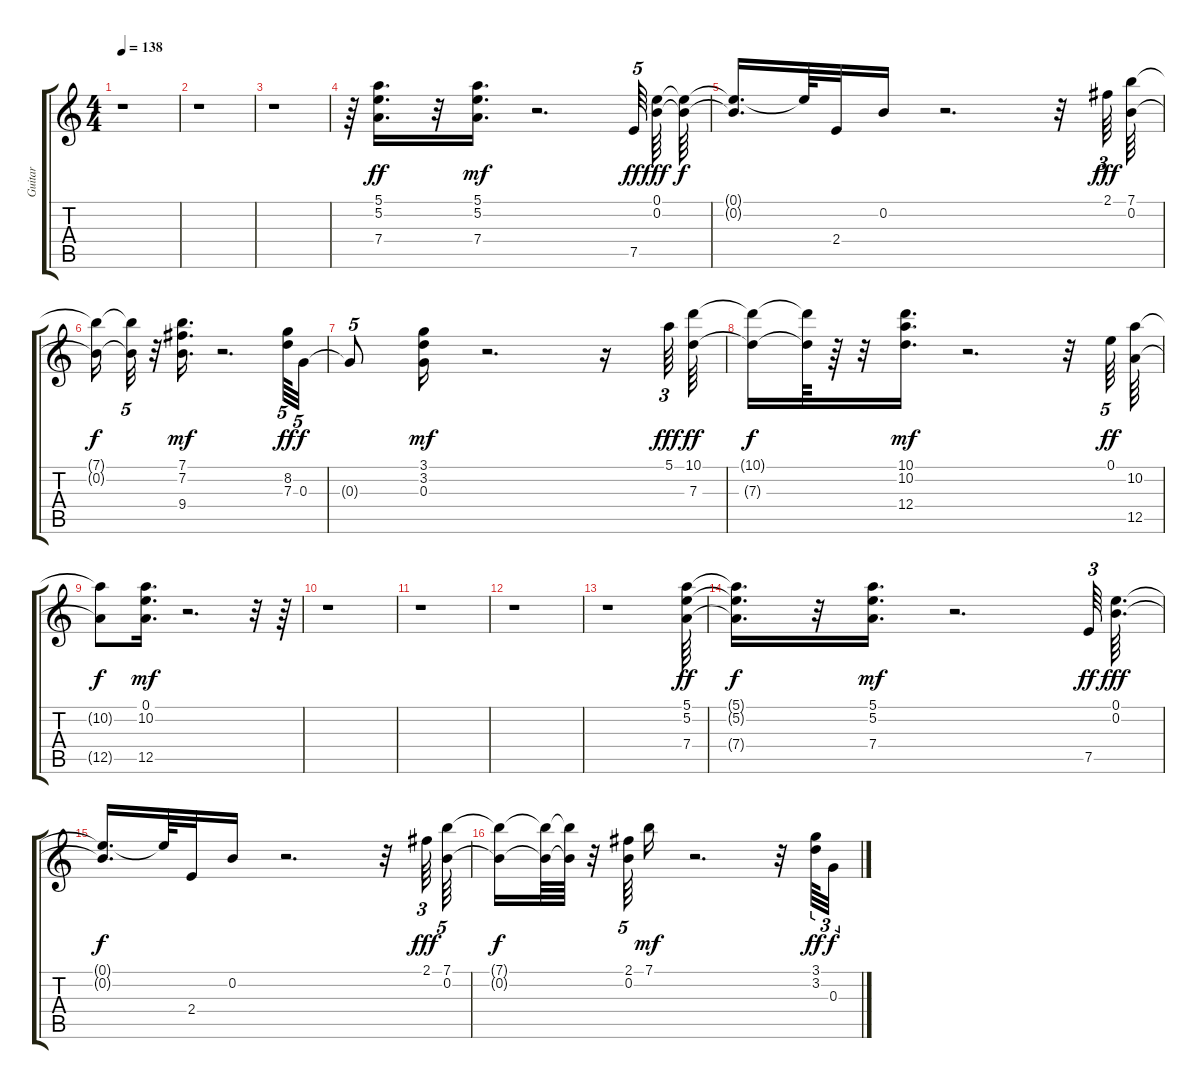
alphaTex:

\track ("Guitar" "Guitar") {instrument distortionguitar}
\staff {score tabs}
\tuning (E4 B3 G3 D3 A2 E2) {hide}
\ts (4 4)
\tempo 138
\clef g2
\ks c
r.1{dy mf} |
r.1 |
r.1 |
r.64 (5.1 5.2 7.4).16{d dy ff volume 9} r.32 (5.1 5.2 7.4).16{d dy mf} r.2{d} 7.5.64{tu (5 4) dy ff} (0.1 0.2).64{dy fff} (0.1{t} 0.2{t}).64{dy f} |
(0.1{t} 0.2{t}).16{d} 0.1{t}.64 2.4.32 0.2.16 r.2{d} r.32 2.1.64{tu (3 2) dy fff} (7.1 0.2).64 |
(7.1{t} 0.2{t}).16{dy f} (7.1{t} 0.2{t}).32{tu (5 4)} r.32 (7.1 7.2 9.4).16{d dy mf} r.2{d} (8.2 7.3).64{tu (5 4) dy ff} 0.3.32{tu (5 4) dy f} |
0.3{t}.8{tu (5 4)} (3.1 3.2 0.3).16{dy mf} r.2{d} r.16 5.1.64{tu (3 2) dy fff} (10.1 7.3).64{dy ff} |
(10.1{t} 7.3{t}).16{dy f} (10.1{t} 7.3{t}).64 r.64 r.32 (10.1 10.2 12.4).16{d dy mf} r.2{d} r.32 0.1.64{tu (5 4) dy ff} (10.2 12.5).64 |
(10.2{t} 12.5{t}).8{dy f} (0.1 10.2 12.5).16{d dy mf} r.2{d} r.32 r.64 |
r.1 |
r.1 |
r.1 |
r.1 (5.1 5.2 7.4).64{dy ff} |
(5.1{t} 5.2{t} 7.4{t}).16{d dy f} r.32 (5.1 5.2 7.4).16{d dy mf} r.2{d} 7.5.64{tu (3 2) dy ff} (0.1 0.2).64{d dy fff} |
(0.1{t} 0.2{t}).16{d dy f} 0.1{t}.64 2.4.32 0.2.16 r.2{d} r.32 2.1.64{tu (3 2) dy fff} (7.1 0.2).64{tu (5 4)} |
(7.1{t} 0.2{t}).16{dy f} (7.1{t} 0.2{t}).64 (7.1{t} 0.2{t}).64 r.32 (2.1 0.2).64{tu (5 4)} 7.1.16{dy mf} r.2{d} r.32 (3.1 3.2).64{tu (3 2) dy ff} 0.3.32{tu (3 2) dy f}
